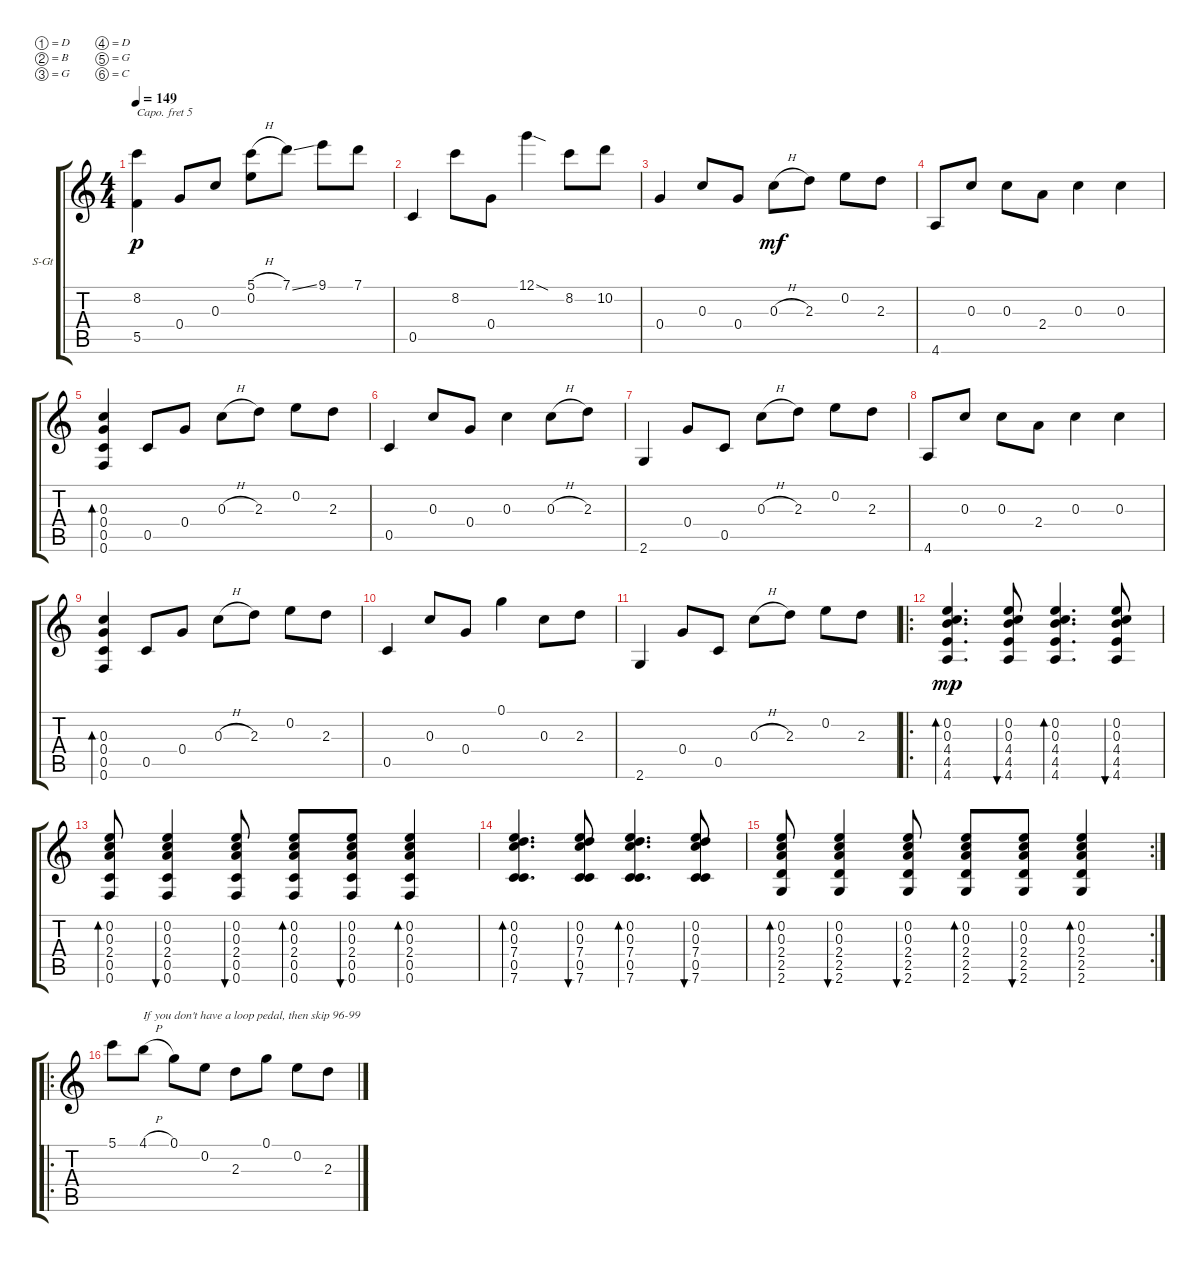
\defaultSystemsLayout 4
\bracketExtendMode groupsimilarinstruments
\firstSystemTrackNameOrientation horizontal
\otherSystemsTrackNameOrientation horizontal
\track ("Guitar 1" "S-Gt") {instrument acousticguitarsteel}
\staff {score tabs}
\capo 5
\tuning (D4 B3 G3 D3 G2 C2)
\ts (4 4)
\tempo 149
\clef g2
\ks c
(8.2 5.5).4{dy p} 0.4.8 0.3.8 (5.1{h} 0.2).8 7.1{ss}.8 9.1.8 7.1.8 |
0.5.4 8.2.8 0.4.8 12.1{sod}.4 8.2.8 10.2.8 |
0.4.4 0.3.8 0.4.8 0.3{h}.8{dy mf} 2.3.8 0.2.8 2.3.8 |
4.6.8 0.3.8 0.3.8 2.4.8 0.3.4 0.3.4 |
(0.3 0.6 0.5 0.4).4{bd 234} 0.5.8 0.4.8 0.3{h}.8 2.3.8 0.2.8 2.3.8 |
0.5.4 0.3.8 0.4.8 0.3.4 0.3{h}.8 2.3.8 |
2.6.4 0.4.8 0.5.8 0.3{h}.8 2.3.8 0.2.8 2.3.8 |
4.6.8 0.3.8 0.3.8 2.4.8 0.3.4 0.3.4 |
(0.3 0.6 0.5 0.4).4{bd 234} 0.5.8 0.4.8 0.3{h}.8 2.3.8 0.2.8 2.3.8 |
0.5.4 0.3.8 0.4.8 0.1.4 0.3.8 2.3.8 |
2.6.4 0.4.8 0.5.8 0.3{h}.8 2.3.8 0.2.8 2.3.8 |
\ro
(4.6 4.5 4.4 0.3 0.2).4{d bd 232 dy mp} (0.2 0.3 4.4 4.5 4.6).8{bu 44} (0.2 0.3 4.4 4.5 4.6).4{d bd 41} (0.2 0.3 4.4 4.5 4.6).8{bu 40} |
(0.2 0.3 2.4 0.5 0.6).8{bd 39} (0.2 0.3 2.4 0.5 0.6).4{bu 37} (0.2 0.3 2.4 0.5 0.6).8{bu 37} (0.2 0.3 2.4 0.5 0.6).8{bd 37} (0.2 0.3 2.4 0.5 0.6).8{bu 37} (0.2 0.3 2.4 0.5 0.6).4{bd 36} |
(7.6 0.5 7.4 0.3 0.2).4{d bd 239} (7.6 0.5 7.4 0.3 0.2).8{bu 30} (7.6 0.5 7.4 0.3 0.2).4{d bd 30} (7.6 0.5 7.4 0.3 0.2).8{bu 30} |
\rc 2
(2.6 2.5 2.4 0.3 0.2).8{bd 30} (2.6 2.5 2.4 0.3 0.2).4{bu 30} (2.6 2.5 2.4 0.3 0.2).8{bu 30} (2.6 2.5 2.4 0.3 0.2).8{bd 30} (2.6 2.5 2.4 0.3 0.2).8{bu 30} (2.6 2.5 2.4 0.3 0.2).4{bd 30} |
\ro
5.1.8 4.1{h}.8{txt "If you don't have a loop pedal, then skip 96-99"} 0.1.8 0.2.8 2.3.8 0.1.8 0.2.8 2.3.8
